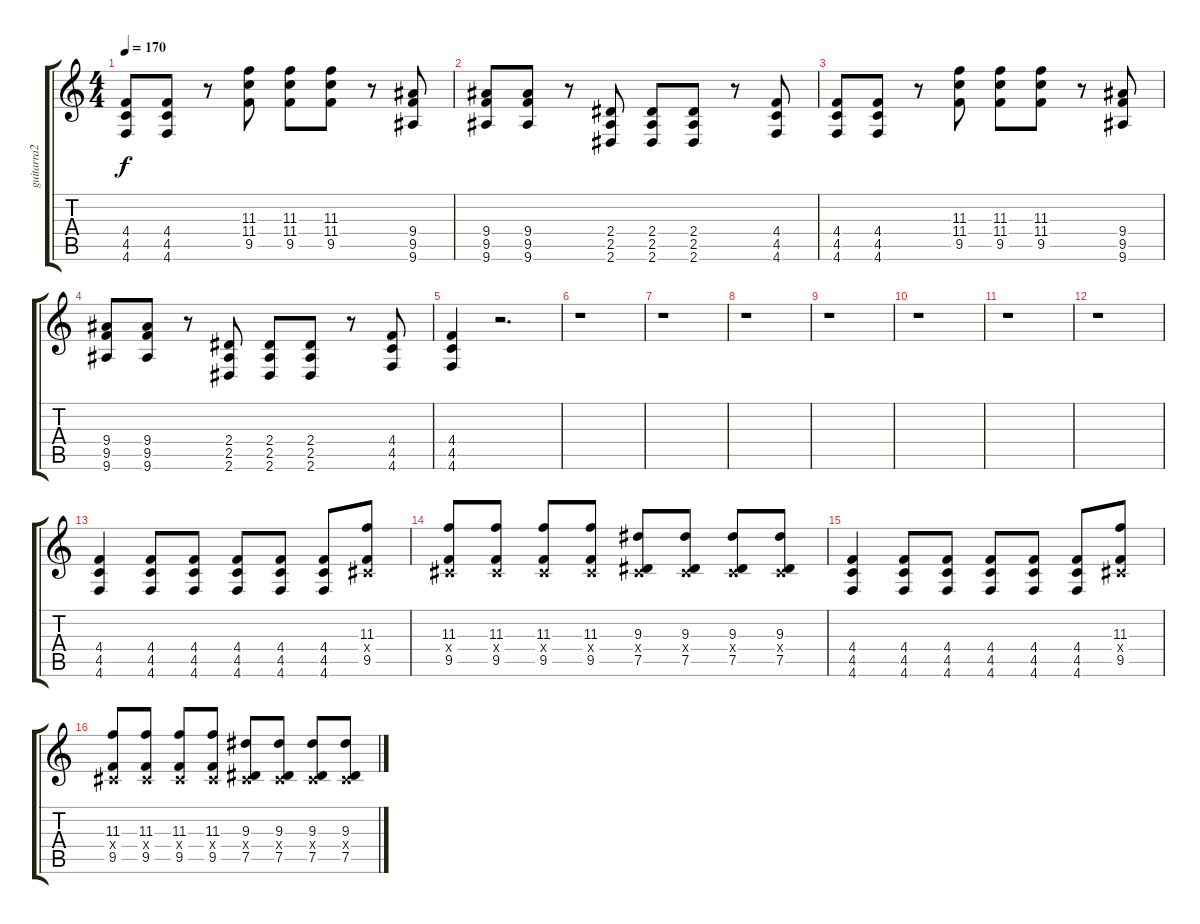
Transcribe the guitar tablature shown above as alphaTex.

\track ("guitarra2" "guitarra2") {instrument distortionguitar}
\staff {score tabs}
\tuning (Eb4 Bb3 Gb3 Db3 Ab2 Db2) {hide}
\ts (4 4)
\tempo 170
\clef g2
\ks c
(4.4 4.5 4.6).8{dy f} (4.4 4.5 4.6).8 r.8 (11.3 11.4 9.5).8 (11.3 11.4 9.5).8 (11.3 11.4 9.5).8 r.8 (9.4 9.5 9.6).8 |
(9.4 9.5 9.6).8 (9.4 9.5 9.6).8 r.8 (2.4 2.5 2.6).8 (2.4 2.5 2.6).8 (2.4 2.5 2.6).8 r.8 (4.4 4.5 4.6).8 |
(4.4 4.5 4.6).8 (4.4 4.5 4.6).8 r.8 (11.3 11.4 9.5).8 (11.3 11.4 9.5).8 (11.3 11.4 9.5).8 r.8 (9.4 9.5 9.6).8 |
(9.4 9.5 9.6).8 (9.4 9.5 9.6).8 r.8 (2.4 2.5 2.6).8 (2.4 2.5 2.6).8 (2.4 2.5 2.6).8 r.8 (4.4 4.5 4.6).8 |
(4.4 4.5 4.6).4 r.2{d} |
r.1 |
r.1 |
r.1 |
r.1 |
r.1 |
r.1 |
r.1 |
(4.4 4.5 4.6).4 (4.4 4.5 4.6).8 (4.4 4.5 4.6).8 (4.4 4.5 4.6).8 (4.4 4.5 4.6).8 (4.4 4.5 4.6).8 (11.3 0.4{x} 9.5).8 |
(11.3 0.4{x} 9.5).8 (11.3 0.4{x} 9.5).8 (11.3 0.4{x} 9.5).8 (11.3 0.4{x} 9.5).8 (9.3 0.4{x} 7.5).8 (9.3 0.4{x} 7.5).8 (9.3 0.4{x} 7.5).8 (9.3 0.4{x} 7.5).8 |
(4.4 4.5 4.6).4 (4.4 4.5 4.6).8 (4.4 4.5 4.6).8 (4.4 4.5 4.6).8 (4.4 4.5 4.6).8 (4.4 4.5 4.6).8 (11.3 0.4{x} 9.5).8 |
(11.3 0.4{x} 9.5).8 (11.3 0.4{x} 9.5).8 (11.3 0.4{x} 9.5).8 (11.3 0.4{x} 9.5).8 (9.3 0.4{x} 7.5).8 (9.3 0.4{x} 7.5).8 (9.3 0.4{x} 7.5).8 (9.3 0.4{x} 7.5).8
